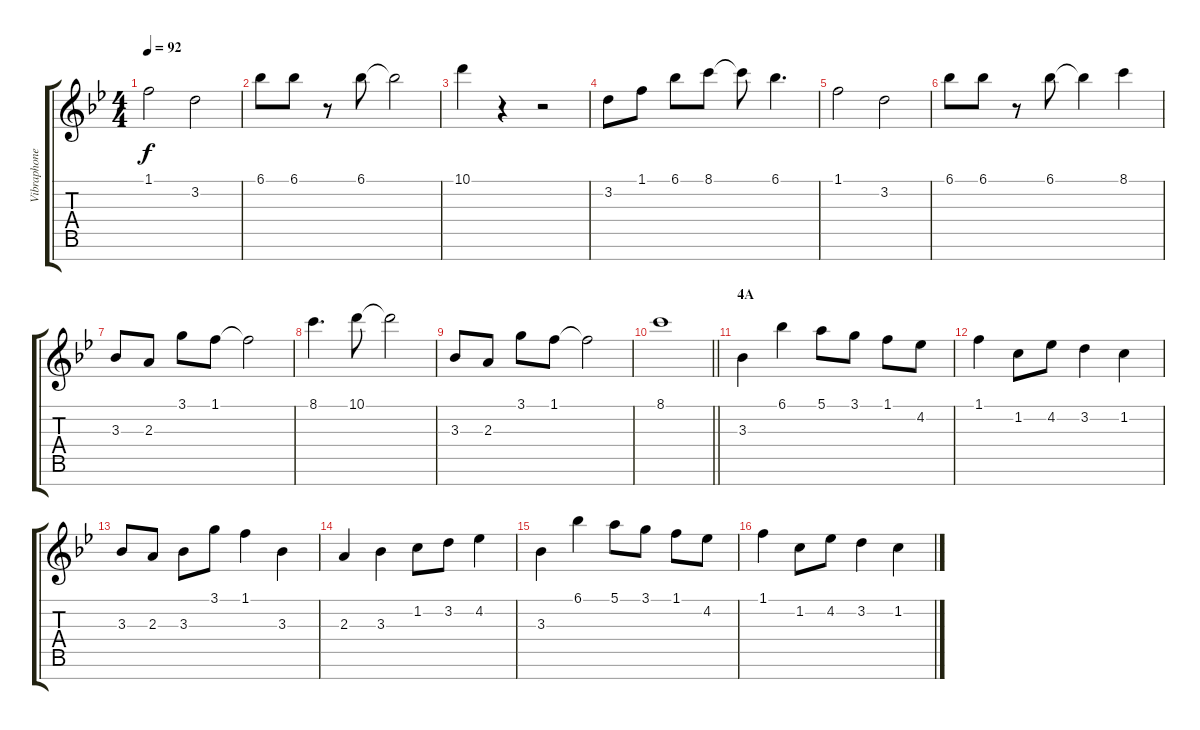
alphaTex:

\track ("Vibraphone" "Vibraphone") {instrument vibraphone}
\staff {score tabs}
\tuning (E5 B4 G4 D4 A3 E3 B2) {hide}
\ts (4 4)
\tempo 92
\clef g2
\ks bb
1.1.2{dy f} 3.2.2 |
6.1.8 6.1.8 r.8 6.1.8 6.1{t}.2 |
10.1.4 r.4 r.2 |
3.2.8 1.1.8 6.1.8 8.1.8 8.1{t}.8 6.1.4{d} |
1.1.2 3.2.2 |
6.1.8 6.1.8 r.8 6.1.8 6.1{t}.4 8.1.4 |
3.3.8 2.3.8 3.1.8 1.1.8 1.1{t}.2 |
8.1.4{d} 10.1.8 10.1{t}.2 |
3.3.8 2.3.8 3.1.8 1.1.8 1.1{t}.2 |
\barLineRight lightlight
8.1.1 |
\section ("" "4A")
3.3.4 6.1.4 5.1.8 3.1.8 1.1.8 4.2.8 |
1.1.4 1.2.8 4.2.8 3.2.4 1.2.4 |
3.3.8 2.3.8 3.3.8 3.1.8 1.1.4 3.3.4 |
2.3.4 3.3.4 1.2.8 3.2.8 4.2.4 |
3.3.4 6.1.4 5.1.8 3.1.8 1.1.8 4.2.8 |
1.1.4 1.2.8 4.2.8 3.2.4 1.2.4
